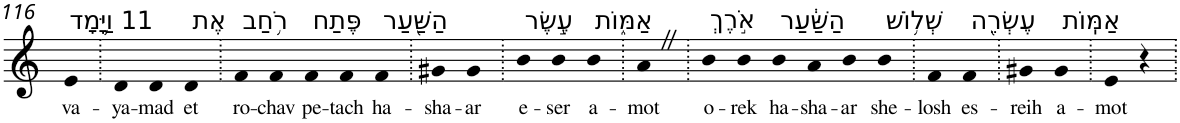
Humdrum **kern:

**kern	**text
*part1	*part1
*staff1	*staff1
*I"Piano	*
*I'Pno	*
!!LO:PB:g=z
*clefG2	*
*k[]	*
=116	=116
!LO:TX:a:t=11 וַיָּ֛מָד	!
!	!LO:LY:b
4e	va-
=117.	=117.
!	!LO:LY:b
4d	-ya-
!	!LO:LY:b
4d	-mad
!LO:TX:a:t=אֶת	!
!	!LO:LY:b
4d	et
=118.	=118.
!LO:TX:a:t=רֹ֥חַב	!
!	!LO:LY:b
4f	ro-
!	!LO:LY:b
4f	-chav
!LO:TX:a:t=פֶּתַח	!
!	!LO:LY:b
4f	pe-
!	!LO:LY:b
4f	-tach
!LO:TX:a:t=הַשַּׁ֖עַר	!
!	!LO:LY:b
4f	ha-
=119.	=119.
!	!LO:LY:b
4g#X	-sha-
!	!LO:LY:b
4g#	-ar
=120.	=120.
!LO:TX:a:t=עֶ֣שֶׂר	!
!	!LO:LY:b
4b	e-
!	!LO:LY:b
4b	-ser
!LO:TX:a:t=אַמּ֑וֹת	!
!	!LO:LY:b
4b	a-
=121.	=121.
!	!LO:LY:b
4aZ	-mot
=122.	=122.
!LO:TX:a:t=אֹ֣רֶךְ	!
!	!LO:LY:b
4b	o-
!	!LO:LY:b
4b	-rek
!LO:TX:a:t=הַשַּׁ֔עַר	!
!	!LO:LY:b
4b	ha-
!	!LO:LY:b
4a	-sha-
!	!LO:LY:b
4b	-ar
!LO:TX:a:t=שְׁל֥וֹשׁ	!
!	!LO:LY:b
4b	she-
=123.	=123.
!	!LO:LY:b
4f	-losh
!LO:TX:a:t=עֶשְׂרֵ֖ה	!
!	!LO:LY:b
4f	es-
=124.	=124.
!	!LO:LY:b
4g#X	-reih
!LO:TX:a:t=אַמּֽוֹת	!
!	!LO:LY:b
4g#	a-
=125.	=125.
!	!LO:LY:b
4e	-mot
4r	.
=.	=.
*-	*-
